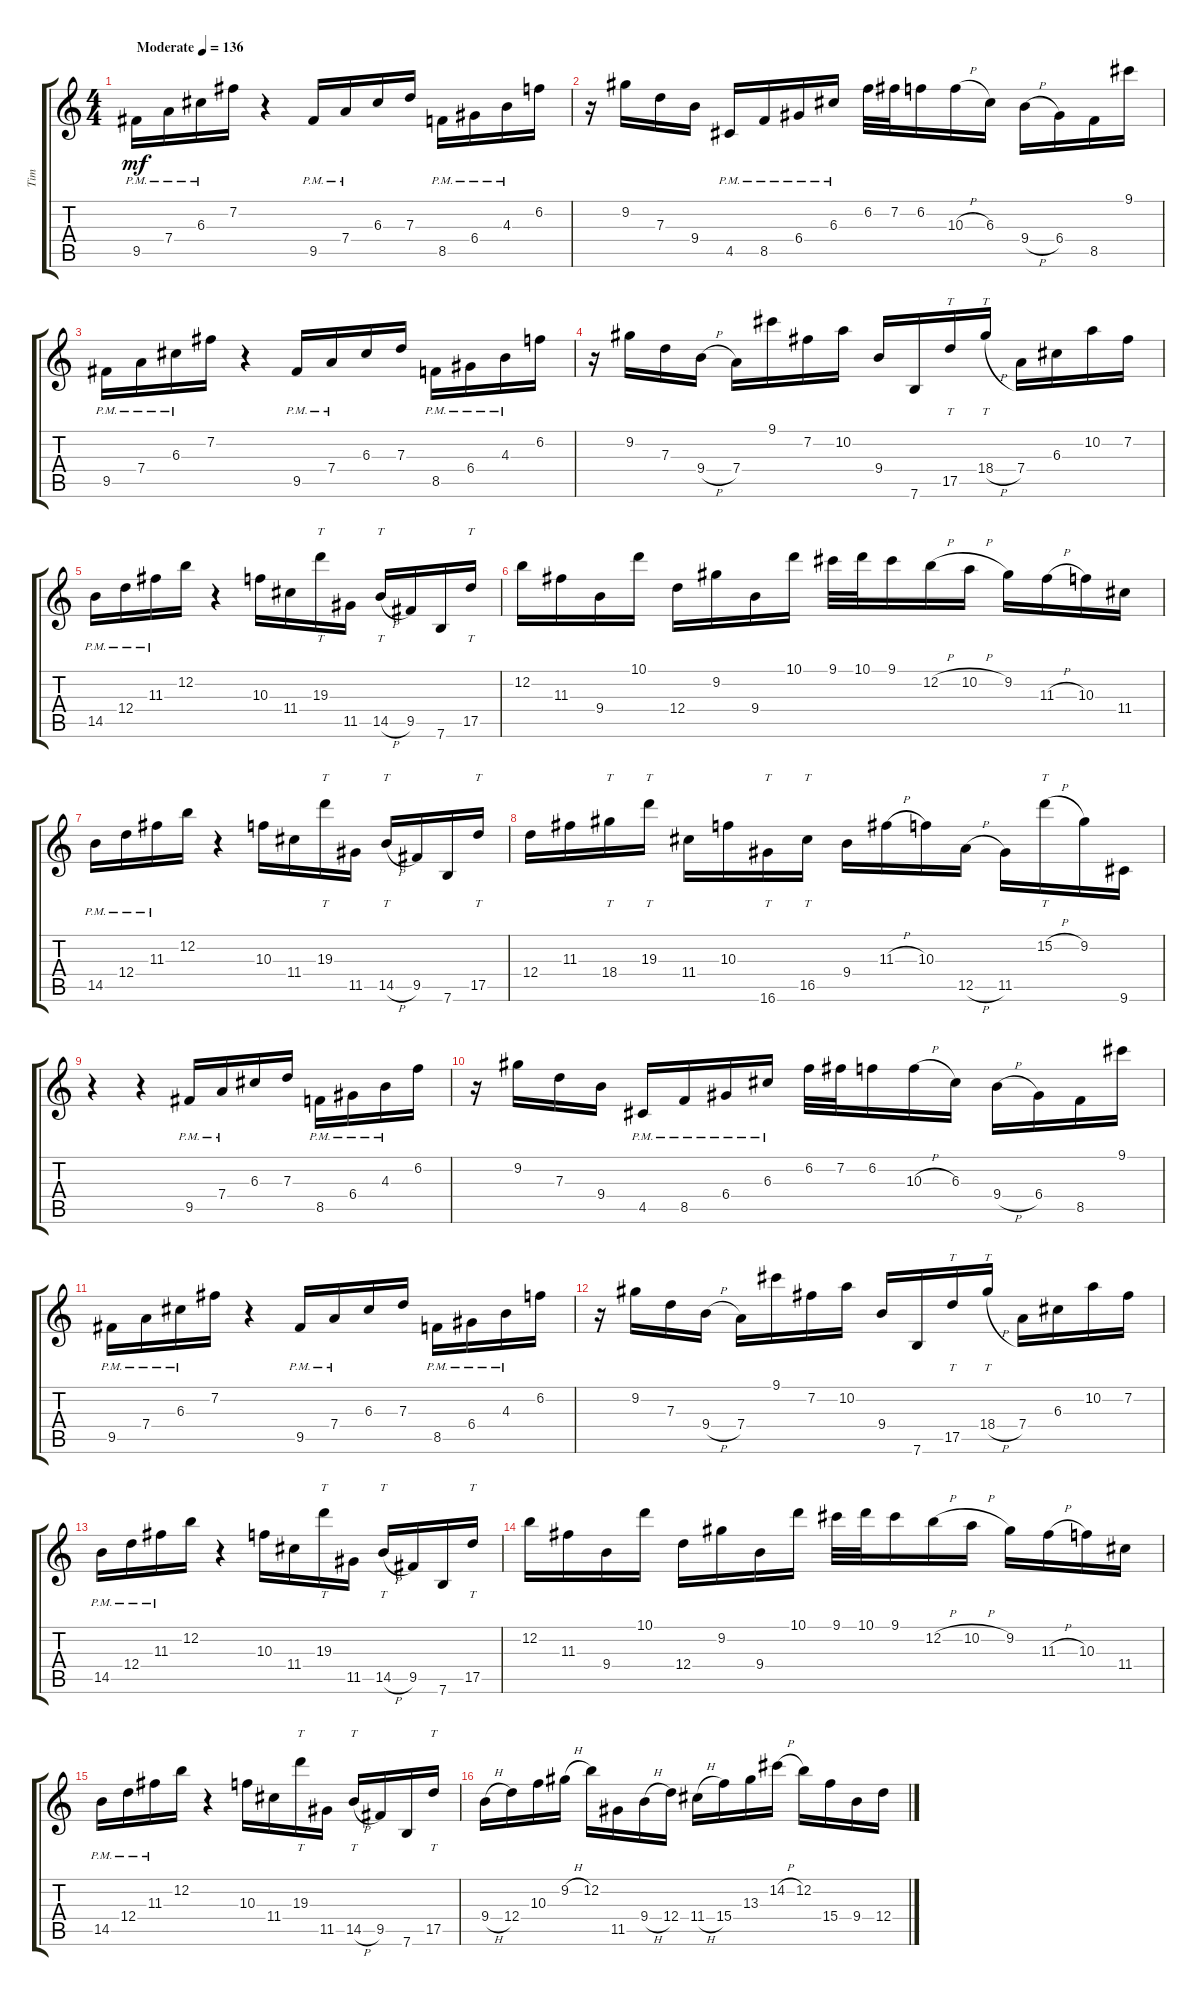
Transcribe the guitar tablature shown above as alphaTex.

\track ("Tim" "Tim") {instrument acousticguitarsteel}
\staff {score tabs}
\tuning (E4 B3 G3 D3 A2 E2) {hide}
\ts (4 4)
\tempo (136 "Moderate")
\clef g2
\ks c
9.5{pm}.16{dy mf instrument acousticguitarsteel} 7.4{pm}.16 6.3{pm}.16 7.2.16 r.4 9.5{pm}.16 7.4{pm}.16 6.3.16 7.3.16 8.5{pm}.16 6.4{pm}.16 4.3{pm}.16 6.2.16 |
r.16 9.2.16 7.3.16 9.4.16 4.5{pm}.16 8.5{pm}.16 6.4{pm}.16 6.3{pm}.16 6.2.32 7.2.32 6.2.16 10.3{h}.16 6.3.16 9.4{h}.16 6.4.16 8.5.16 9.1.16 |
9.5{pm}.16 7.4{pm}.16 6.3{pm}.16 7.2.16 r.4 9.5{pm}.16 7.4{pm}.16 6.3.16 7.3.16 8.5{pm}.16 6.4{pm}.16 4.3{pm}.16 6.2.16 |
r.16 9.2.16 7.3.16 9.4{h}.16 7.4.16 9.1.16 7.2.16 10.2.16 9.4.16 7.6.16 17.5.16{tt} 18.4{h}.16{tt} 7.4.16 6.3.16 10.2.16 7.2.16 |
14.5{pm}.16 12.4{pm}.16 11.3{pm}.16 12.2.16 r.4 10.3.16 11.4.16 19.3.16{tt} 11.5.16 14.5{h}.16{tt} 9.5.16 7.6.16 17.5.16{tt} |
12.2.16 11.3.16 9.4.16 10.1.16 12.4.16 9.2.16 9.4.16 10.1.16 9.1.32 10.1.32 9.1.16 12.2{h}.16 10.2{h}.16 9.2.16 11.3{h}.16 10.3.16 11.4.16 |
14.5{pm}.16 12.4{pm}.16 11.3{pm}.16 12.2.16 r.4 10.3.16 11.4.16 19.3.16{tt} 11.5.16 14.5{h}.16{tt} 9.5.16 7.6.16 17.5.16{tt} |
12.4.16 11.3.16 18.4.16{tt} 19.3.16{tt} 11.4.16 10.3.16 16.6.16{tt} 16.5.16{tt} 9.4.16 11.3{h}.16 10.3.16 12.5{h}.16 11.5.16 15.2{h}.16{tt} 9.2.16 9.6.16 |
r.4 r.4 9.5{pm}.16 7.4{pm}.16 6.3.16 7.3.16 8.5{pm}.16 6.4{pm}.16 4.3{pm}.16 6.2.16 |
r.16 9.2.16 7.3.16 9.4.16 4.5{pm}.16 8.5{pm}.16 6.4{pm}.16 6.3{pm}.16 6.2.32 7.2.32 6.2.16 10.3{h}.16 6.3.16 9.4{h}.16 6.4.16 8.5.16 9.1.16 |
9.5{pm}.16 7.4{pm}.16 6.3{pm}.16 7.2.16 r.4 9.5{pm}.16 7.4{pm}.16 6.3.16 7.3.16 8.5{pm}.16 6.4{pm}.16 4.3{pm}.16 6.2.16 |
r.16 9.2.16 7.3.16 9.4{h}.16 7.4.16 9.1.16 7.2.16 10.2.16 9.4.16 7.6.16 17.5.16{tt} 18.4{h}.16{tt} 7.4.16 6.3.16 10.2.16 7.2.16 |
14.5{pm}.16 12.4{pm}.16 11.3{pm}.16 12.2.16 r.4 10.3.16 11.4.16 19.3.16{tt} 11.5.16 14.5{h}.16{tt} 9.5.16 7.6.16 17.5.16{tt} |
12.2.16 11.3.16 9.4.16 10.1.16 12.4.16 9.2.16 9.4.16 10.1.16 9.1.32 10.1.32 9.1.16 12.2{h}.16 10.2{h}.16 9.2.16 11.3{h}.16 10.3.16 11.4.16 |
14.5{pm}.16 12.4{pm}.16 11.3{pm}.16 12.2.16 r.4 10.3.16 11.4.16 19.3.16{tt} 11.5.16 14.5{h}.16{tt} 9.5.16 7.6.16 17.5.16{tt} |
9.4{h}.16 12.4.16 10.3.16 9.2{h}.16 12.2.16 11.5.16 9.4{h}.16 12.4.16 11.4{h}.16 15.4.16 13.3.16 14.2{h}.16 12.2.16 15.4.16 9.4.16 12.4.16
